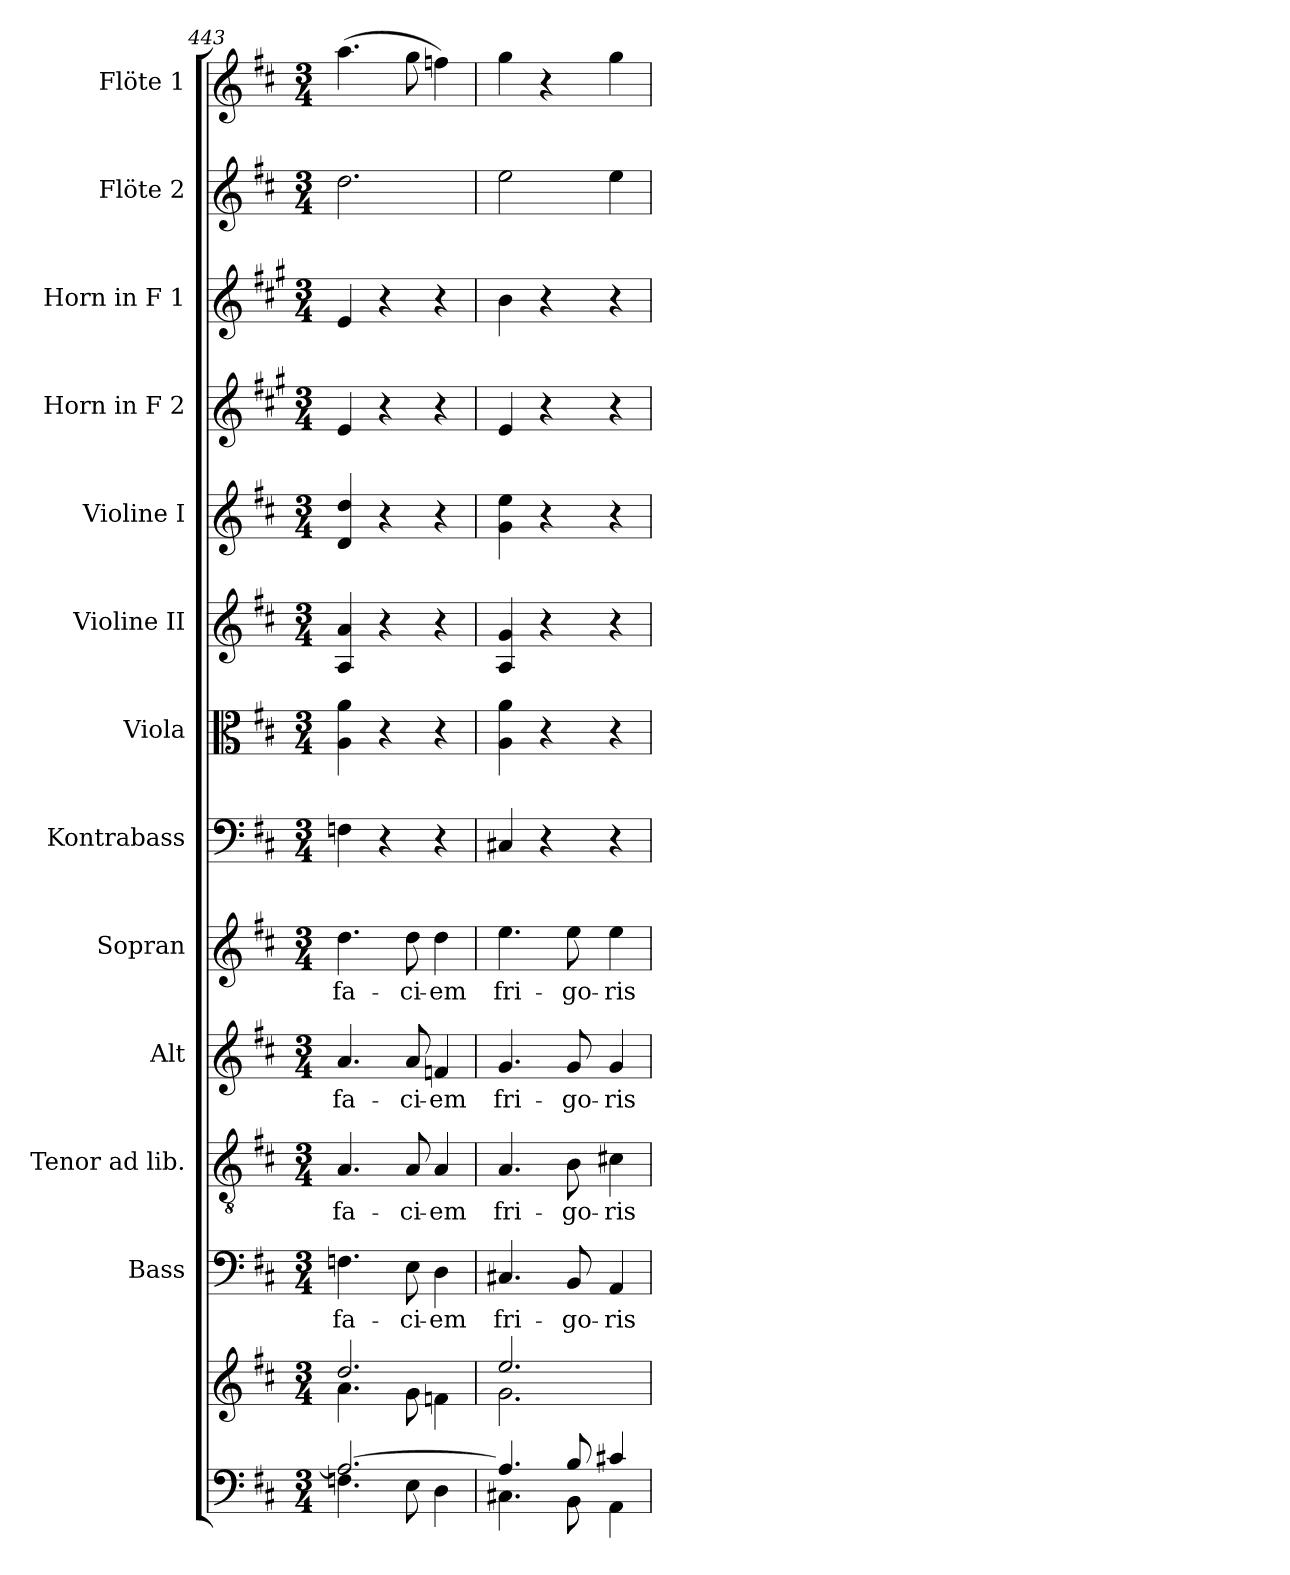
**kern	**kern	**kern	**text	**kern	**text	**kern	**text	**kern	**text	**kern	**kern	**kern	**kern	**kern	**kern	**kern	**kern
*part13	*part13	*part12	*part12	*part11	*part11	*part10	*part10	*part9	*part9	*part8	*part7	*part6	*part5	*part4	*part3	*part2	*part1
*staff14	*staff13	*staff12	*staff12	*staff11	*staff11	*staff10	*staff10	*staff9	*staff9	*staff8	*staff7	*staff6	*staff5	*staff4	*staff3	*staff2	*staff1
*	*	*I"Bass	*	*I"Tenor ad lib.	*	*I"Alt	*	*I"Sopran	*	*I"Kontrabass	*I"Viola	*I"Violine II	*I"Violine I	*I"Horn in F 2	*I"Horn in F 1	*I"Flöte 2	*I"Flöte 1
*	*	*I'B.	*	*I'T.	*	*I'A.	*	*I'S.	*	*I'Kb.	*I'Vla.	*I'Vl. II	*I'Vl. I	*	*	*I'Fl. 2	*I'Fl. 1
*clefF4	*clefG2	*clefF4	*	*clefGv2	*	*clefG2	*	*clefG2	*	*clefF4	*clefC3	*clefG2	*clefG2	*clefG2	*clefG2	*clefG2	*clefG2
*	*	*	*	*	*	*	*	*	*	*ITrd7c12	*	*	*	*ITrd4c7	*ITrd4c7	*	*
*k[f#c#]	*k[f#c#]	*k[f#c#]	*	*k[f#c#]	*	*k[f#c#]	*	*k[f#c#]	*	*k[f#c#]	*k[f#c#]	*k[f#c#]	*k[f#c#]	*k[f#c#]	*k[f#c#]	*k[f#c#]	*k[f#c#]
*D:	*D:	*D:	*	*D:	*	*D:	*	*D:	*	*D:	*D:	*D:	*D:	*D:	*D:	*D:	*D:
*M3/4	*M3/4	*M3/4	*	*M3/4	*	*M3/4	*	*M3/4	*	*M3/4	*M3/4	*M3/4	*M3/4	*M3/4	*M3/4	*M3/4	*M3/4
=443	=443	=443	=443	=443	=443	=443	=443	=443	=443	=443	=443	=443	=443	=443	=443	=443	=443
*^	*^	*	*	*	*	*	*	*	*	*	*	*	*	*	*	*	*
!	!	!	!	!	!LO:LY:b	!	!LO:LY:b	!	!LO:LY:b	!	!LO:LY:b	!	!	!	!	!	!	!	!
2.A/_	4.Fn\	2.dd/	4.a\	4.Fn\	fa-	4.A/	fa-	4.a/	fa-	4.dd\	fa-	4FFn\	4A\ 4a\	4A/ 4a/	4d/ 4dd/	4A/	4A/	2.dd\	(>4.aa\
.	.	.	.	.	.	.	.	.	.	.	.	4r	4r	4r	4r	4r	4r	.	.
!	!	!	!	!	!LO:LY:b	!	!LO:LY:b	!	!LO:LY:b	!	!LO:LY:b	!	!	!	!	!	!	!	!
.	8E\	.	8g\	8E\	-ci-	8A/	-ci-	8a/	-ci-	8dd\	-ci-	.	.	.	.	.	.	.	8gg\
!	!	!	!	!	!LO:LY:b	!	!LO:LY:b	!	!LO:LY:b	!	!LO:LY:b	!	!	!	!	!	!	!	!
.	4D\	.	4fn\	4D\	-em	4A/	-em	4fn/	-em	4dd\	-em	4r	4r	4r	4r	4r	4r	.	4ffn\)
=444	=444	=444	=444	=444	=444	=444	=444	=444	=444	=444	=444	=444	=444	=444	=444	=444	=444	=444	=444
!	!	!	!	!	!LO:LY:b	!	!LO:LY:b	!	!LO:LY:b	!	!LO:LY:b	!	!	!	!	!	!	!	!
4.A/]	4.C#X\	2.ee/	2.g\	4.C#X/	fri-	4.A/	fri-	4.g/	fri-	4.ee\	fri-	4CC#X/	4A\ 4a\	4A/ 4g/	4g\ 4ee\	4A/	4e\	2ee\	4gg\
.	.	.	.	.	.	.	.	.	.	.	.	4r	4r	4r	4r	4r	4r	.	4r
!	!	!	!	!	!LO:LY:b	!	!LO:LY:b	!	!LO:LY:b	!	!LO:LY:b	!	!	!	!	!	!	!	!
8B/	8BB\	.	.	8BB/	-go-	8B\	-go-	8g/	-go-	8ee\	-go-	.	.	.	.	.	.	.	.
!	!	!	!	!	!LO:LY:b	!	!LO:LY:b	!	!LO:LY:b	!	!LO:LY:b	!	!	!	!	!	!	!	!
4c#X/	4AA\	.	.	4AA/	-ris	4c#X\	-ris	4g/	-ris	4ee\	-ris	4r	4r	4r	4r	4r	4r	4ee\	4gg\
*v	*v	*	*	*	*	*	*	*	*	*	*	*	*	*	*	*	*	*	*
*	*v	*v	*	*	*	*	*	*	*	*	*	*	*	*	*	*	*	*
=	=	=	=	=	=	=	=	=	=	=	=	=	=	=	=	=	=
*-	*-	*-	*-	*-	*-	*-	*-	*-	*-	*-	*-	*-	*-	*-	*-	*-	*-
